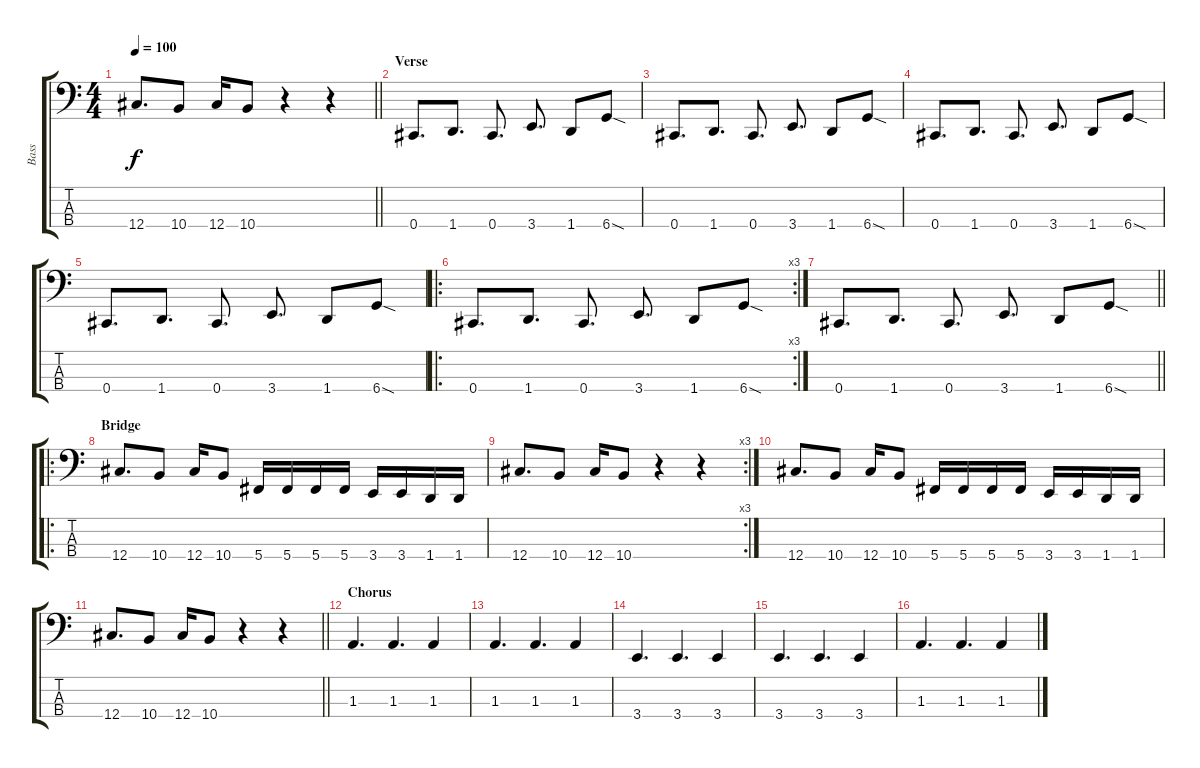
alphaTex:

\track ("Bass" "Bass") {instrument electricbassfinger}
\staff {score tabs}
\tuning (Gb2 Db2 Ab1 Db1) {hide}
\ts (4 4)
\tempo 100
\clef f4
\barLineRight lightlight
\ks c
12.4.8{d dy f} 10.4.8 12.4.16 10.4.8 r.4 r.4 |
\section ("" "Verse")
0.4.8{d} 1.4.8{d} 0.4.8{d} 3.4.8{d} 1.4.8 6.4{sod}.8 |
0.4.8{d} 1.4.8{d} 0.4.8{d} 3.4.8{d} 1.4.8 6.4{sod}.8 |
0.4.8{d} 1.4.8{d} 0.4.8{d} 3.4.8{d} 1.4.8 6.4{sod}.8 |
0.4.8{d} 1.4.8{d} 0.4.8{d} 3.4.8{d} 1.4.8 6.4{sod}.8 |
\ro
\rc 3
0.4.8{d} 1.4.8{d} 0.4.8{d} 3.4.8{d} 1.4.8 6.4{sod}.8 |
\barLineRight lightlight
0.4.8{d} 1.4.8{d} 0.4.8{d} 3.4.8{d} 1.4.8 6.4{sod}.8 |
\ro
\section ("" "Bridge")
12.4.8{d} 10.4.8 12.4.16 10.4.8 5.4.16 5.4.16 5.4.16 5.4.16 3.4.16 3.4.16 1.4.16 1.4.16 |
\rc 3
12.4.8{d} 10.4.8 12.4.16 10.4.8 r.4 r.4 |
12.4.8{d} 10.4.8 12.4.16 10.4.8 5.4.16 5.4.16 5.4.16 5.4.16 3.4.16 3.4.16 1.4.16 1.4.16 |
\barLineRight lightlight
12.4.8{d} 10.4.8 12.4.16 10.4.8 r.4 r.4 |
\section ("" "Chorus")
1.3.4{d} 1.3.4{d} 1.3.4 |
1.3.4{d} 1.3.4{d} 1.3.4 |
3.4.4{d} 3.4.4{d} 3.4.4 |
3.4.4{d} 3.4.4{d} 3.4.4 |
1.3.4{d} 1.3.4{d} 1.3.4
